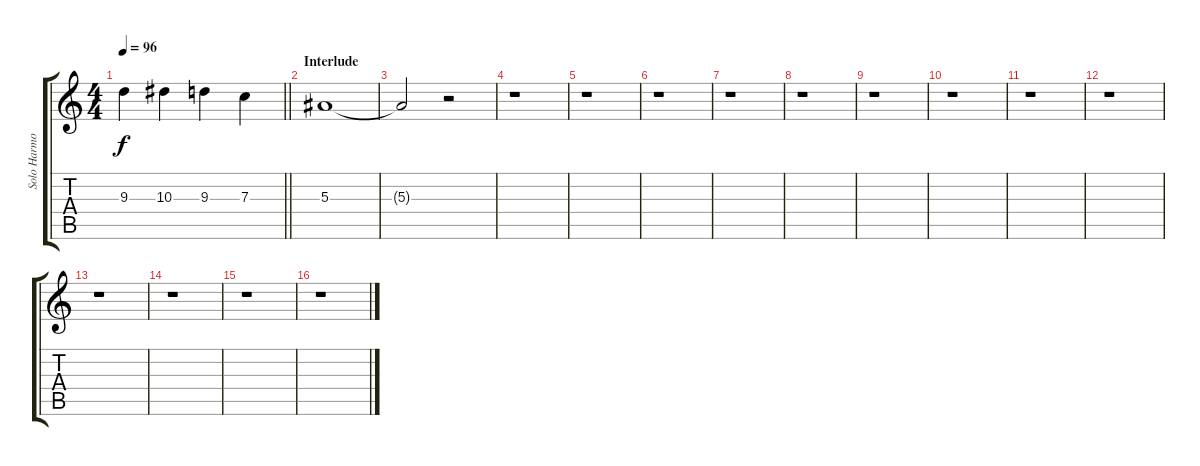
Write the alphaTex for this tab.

\track ("Solo Harmony" "Solo Harmo") {instrument distortionguitar}
\staff {score tabs}
\tuning (D4 A3 F3 C3 G2 C2) {hide}
\ts (4 4)
\tempo 96
\clef g2
\barLineRight lightlight
\ks c
9.3.4{dy f} 10.3.4 9.3.4 7.3.4 |
\section ("" "Interlude")
5.3.1 |
5.3{t}.2 r.2 |
r.1 |
r.1 |
r.1 |
r.1 |
r.1 |
r.1 |
r.1 |
r.1 |
r.1 |
r.1 |
r.1 |
r.1 |
r.1
